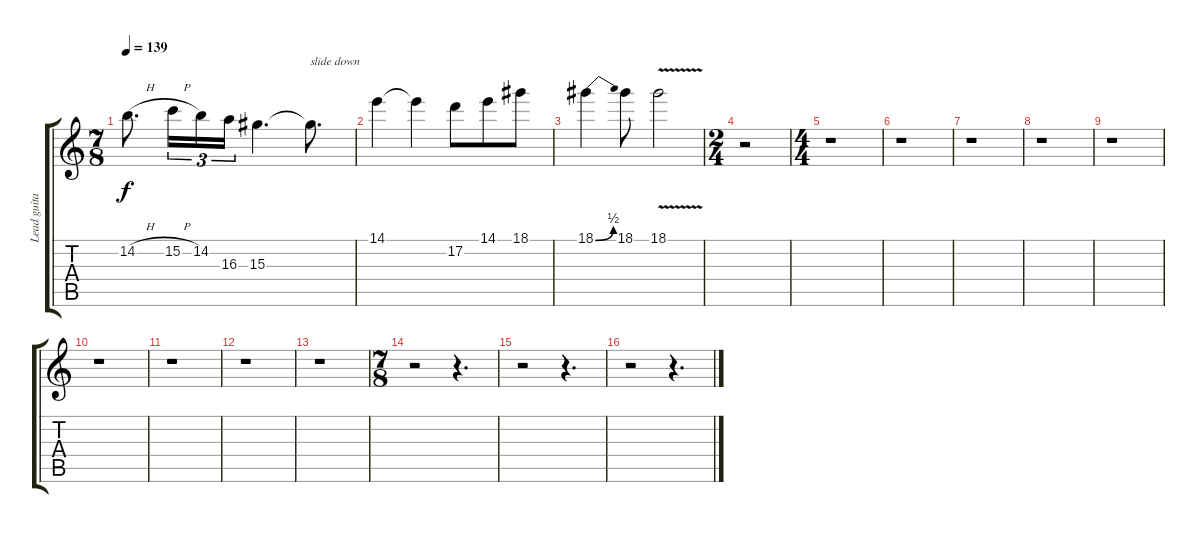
\track ("Lead guitar" "Lead guita") {instrument distortionguitar}
\staff {score tabs}
\tuning (D4 A3 F3 C3 G2 D2) {hide}
\ts (7 8)
\tempo 139
\clef g2
\ks c
14.2{h}.8{d dy f} 15.2{h}.16{tu (3 2)} 14.2.16{tu (3 2)} 16.3.16{tu (3 2)} 15.3.4{d} 15.3{t}.8{d txt "slide down"} |
14.1.4 14.1{t}.4 17.2.8 14.1.8 18.1.8 |
18.1{be (bend 0 0 60 2)}.4 18.1.8 18.1{v}.2 |
\ts (2 4)
r.2 |
\ts (4 4)
r.1 |
r.1 |
r.1 |
r.1 |
r.1 |
r.1 |
r.1 |
r.1 |
r.1 |
\ts (7 8)
r.2 r.4{d} |
r.2 r.4{d} |
r.2 r.4{d}
